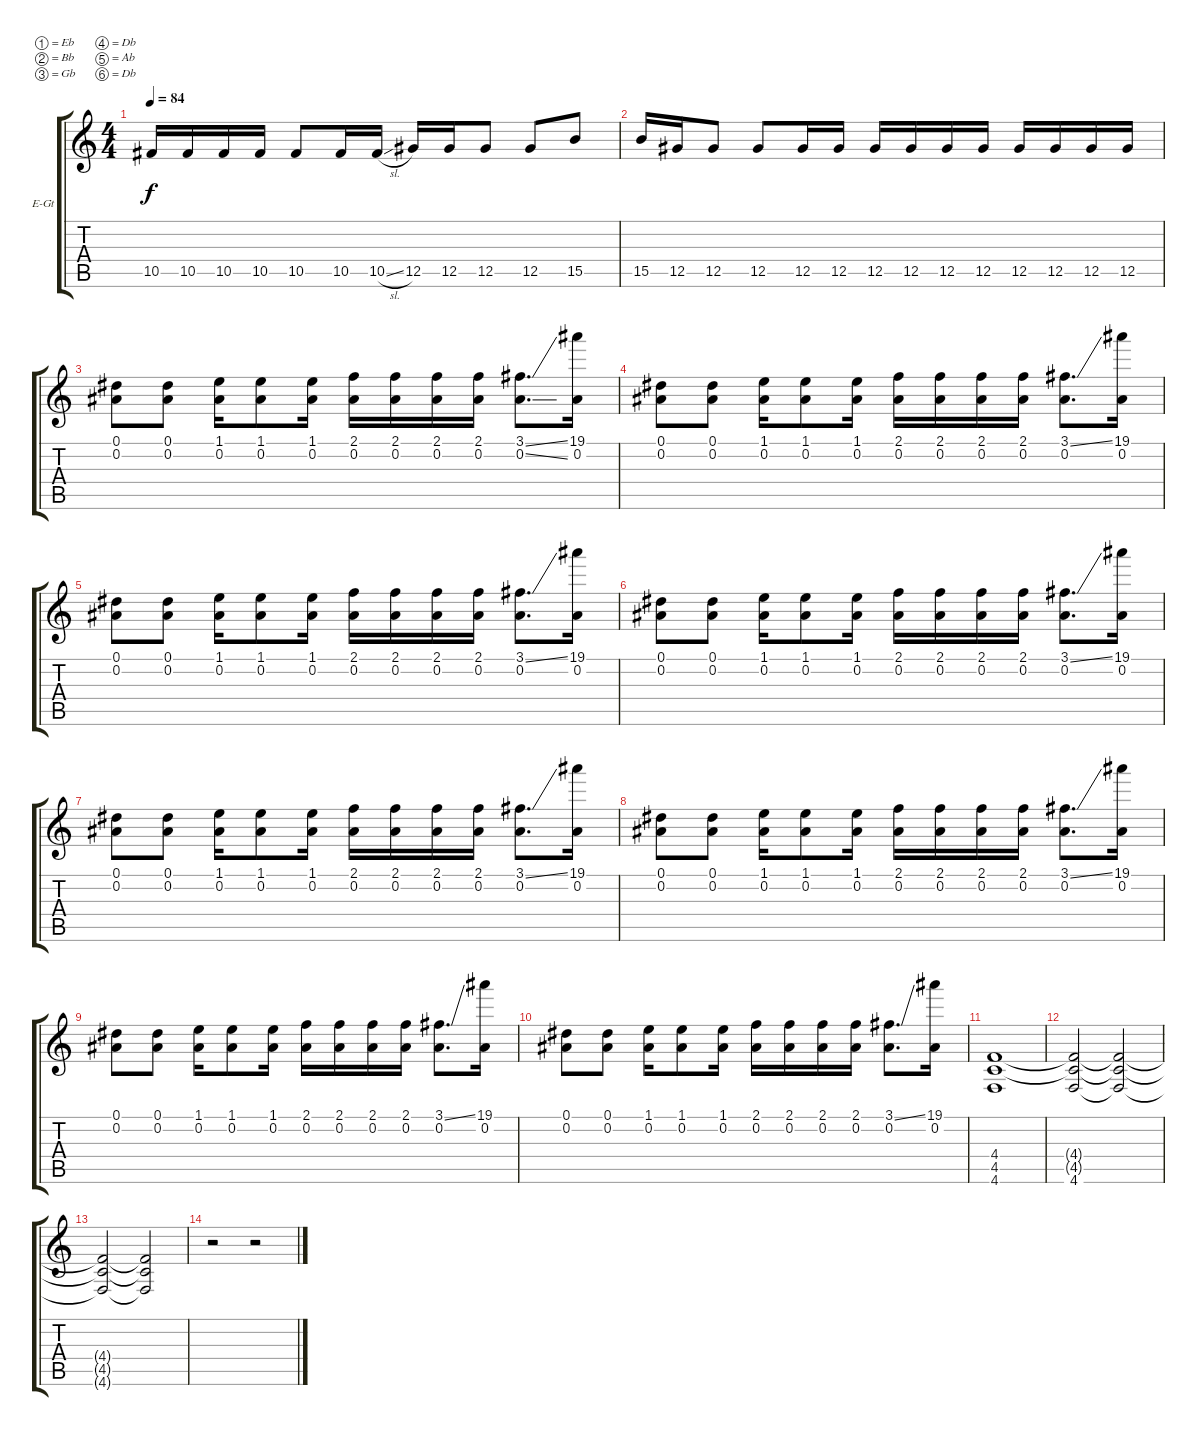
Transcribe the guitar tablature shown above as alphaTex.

\bracketExtendMode groupsimilarinstruments
\firstSystemTrackNameOrientation horizontal
\otherSystemsTrackNameOrientation horizontal
\track ("Kurt Cobain/Pat Smear" "E-Gt") {instrument overdrivenguitar}
\staff {score tabs}
\tuning (Eb4 Bb3 Gb3 Db3 Ab2 Db2)
\ts (4 4)
\tempo 84
\clef g2
\ks c
10.5.16{dy f} 10.5.16 10.5.16 10.5.16 10.5.8 10.5.16 10.5{sl}.16 12.5.16 12.5.16 12.5.8 12.5.8 15.5.8 |
15.5.16 12.5.16 12.5.8 12.5.8 12.5.16 12.5.16 12.5.16 12.5.16 12.5.16 12.5.16 12.5.16 12.5.16 12.5.16 12.5.16 |
(0.1 0.2).8 (0.1 0.2).8 (1.1 0.2).16 (1.1 0.2).8 (1.1 0.2).16 (2.1 0.2).16 (2.1 0.2).16 (2.1 0.2).16 (2.1 0.2).16 (3.1{ss} 0.2{ss}).8{d} (19.1 0.2).16 |
(0.1 0.2).8 (0.1 0.2).8 (1.1 0.2).16 (1.1 0.2).8 (1.1 0.2).16 (2.1 0.2).16 (2.1 0.2).16 (2.1 0.2).16 (2.1 0.2).16 (3.1{ss} 0.2).8{d} (19.1 0.2).16 |
(0.1 0.2).8 (0.1 0.2).8 (1.1 0.2).16 (1.1 0.2).8 (1.1 0.2).16 (2.1 0.2).16 (2.1 0.2).16 (2.1 0.2).16 (2.1 0.2).16 (3.1{ss} 0.2).8{d} (19.1 0.2).16 |
(0.1 0.2).8 (0.1 0.2).8 (1.1 0.2).16 (1.1 0.2).8 (1.1 0.2).16 (2.1 0.2).16 (2.1 0.2).16 (2.1 0.2).16 (2.1 0.2).16 (3.1{ss} 0.2).8{d} (19.1 0.2).16 |
(0.1 0.2).8 (0.1 0.2).8 (1.1 0.2).16 (1.1 0.2).8 (1.1 0.2).16 (2.1 0.2).16 (2.1 0.2).16 (2.1 0.2).16 (2.1 0.2).16 (3.1{ss} 0.2).8{d} (19.1 0.2).16 |
(0.1 0.2).8 (0.1 0.2).8 (1.1 0.2).16 (1.1 0.2).8 (1.1 0.2).16 (2.1 0.2).16 (2.1 0.2).16 (2.1 0.2).16 (2.1 0.2).16 (3.1{ss} 0.2).8{d} (19.1 0.2).16 |
(0.1 0.2).8 (0.1 0.2).8 (1.1 0.2).16 (1.1 0.2).8 (1.1 0.2).16 (2.1 0.2).16 (2.1 0.2).16 (2.1 0.2).16 (2.1 0.2).16 (3.1{ss} 0.2).8{d} (19.1 0.2).16 |
(0.1 0.2).8 (0.1 0.2).8 (1.1 0.2).16 (1.1 0.2).8 (1.1 0.2).16 (2.1 0.2).16 (2.1 0.2).16 (2.1 0.2).16 (2.1 0.2).16 (3.1{ss} 0.2).8{d} (19.1 0.2).16 |
(4.4 4.5 4.6).1 |
(4.4{t} 4.5{t} 4.6).2 (4.4{t} 4.5{t} 4.6{t}).2 |
(4.4{t} 4.5{t} 4.6{t}).2 (4.4{t} 4.5{t} 4.6{t}).2 |
r.2 r.2
